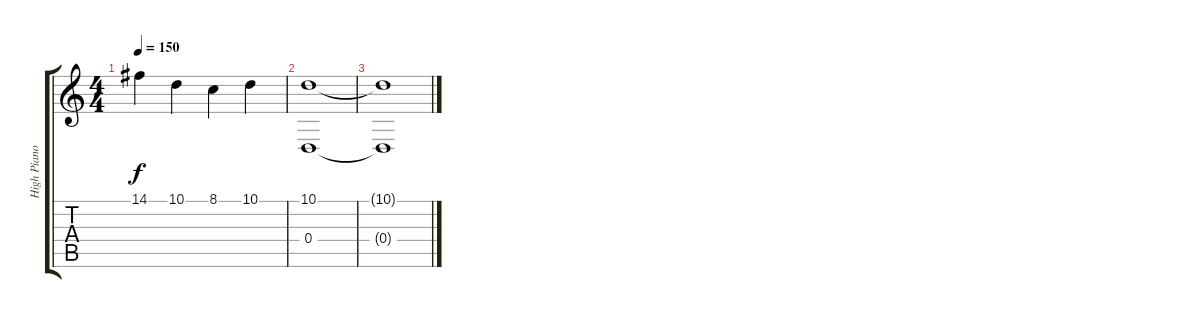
\track ("High Piano" "High Piano") {instrument acousticgrandpiano}
\staff {score tabs}
\tuning (E4 B3 G3 D3 A2 E2) {hide}
\ts (4 4)
\tempo 150
\clef g2
\ks c
14.1.4{dy f} 10.1.4 8.1.4 10.1.4 |
(10.1 0.4).1 |
(10.1{t} 0.4{t}).1
